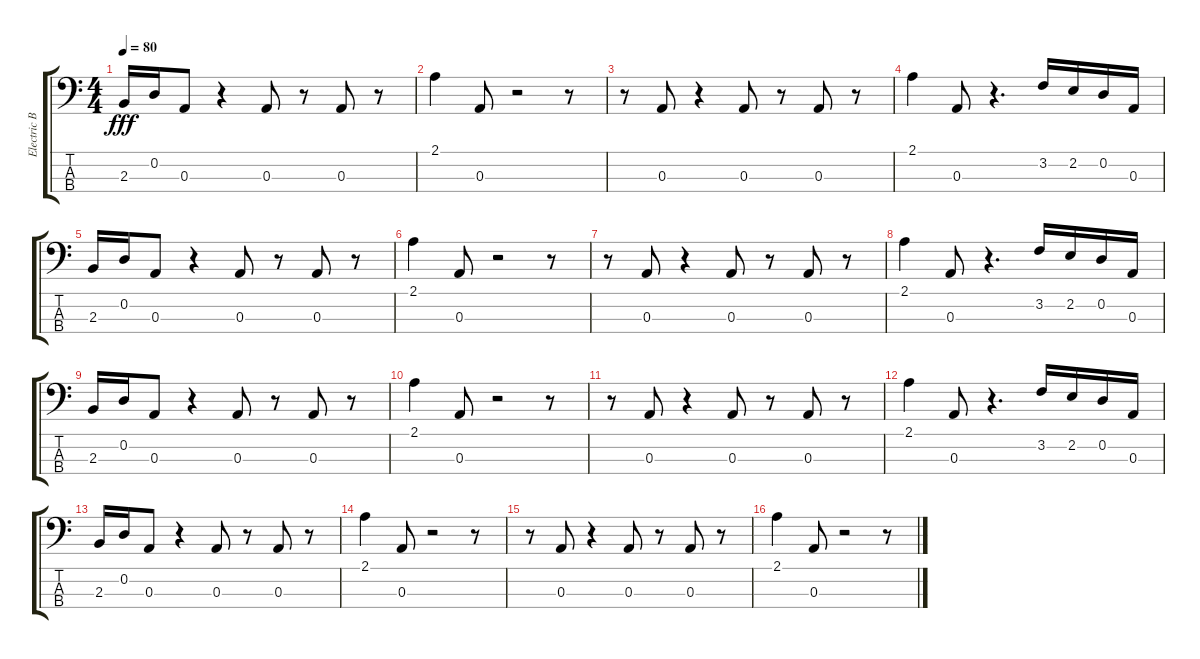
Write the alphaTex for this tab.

\track ("Electric Bass       " "Electric B") {instrument electricbassfinger}
\staff {score tabs}
\tuning (G2 D2 A1 E1) {hide}
\ts (4 4)
\tempo 80
\clef f4
\ks c
2.3.16{dy fff} 0.2.16 0.3.8 r.4 0.3.8 r.8 0.3.8 r.8 |
2.1.4 0.3.8 r.2 r.8 |
r.8 0.3.8 r.4 0.3.8 r.8 0.3.8 r.8 |
2.1.4 0.3.8 r.4{d} 3.2.16 2.2.16 0.2.16 0.3.16 |
2.3.16 0.2.16 0.3.8 r.4 0.3.8 r.8 0.3.8 r.8 |
2.1.4 0.3.8 r.2 r.8 |
r.8 0.3.8 r.4 0.3.8 r.8 0.3.8 r.8 |
2.1.4 0.3.8 r.4{d} 3.2.16 2.2.16 0.2.16 0.3.16 |
2.3.16 0.2.16 0.3.8 r.4 0.3.8 r.8 0.3.8 r.8 |
2.1.4 0.3.8 r.2 r.8 |
r.8 0.3.8 r.4 0.3.8 r.8 0.3.8 r.8 |
2.1.4 0.3.8 r.4{d} 3.2.16 2.2.16 0.2.16 0.3.16 |
2.3.16 0.2.16 0.3.8 r.4 0.3.8 r.8 0.3.8 r.8 |
2.1.4 0.3.8 r.2 r.8 |
r.8 0.3.8 r.4 0.3.8 r.8 0.3.8 r.8 |
2.1.4 0.3.8 r.2 r.8
